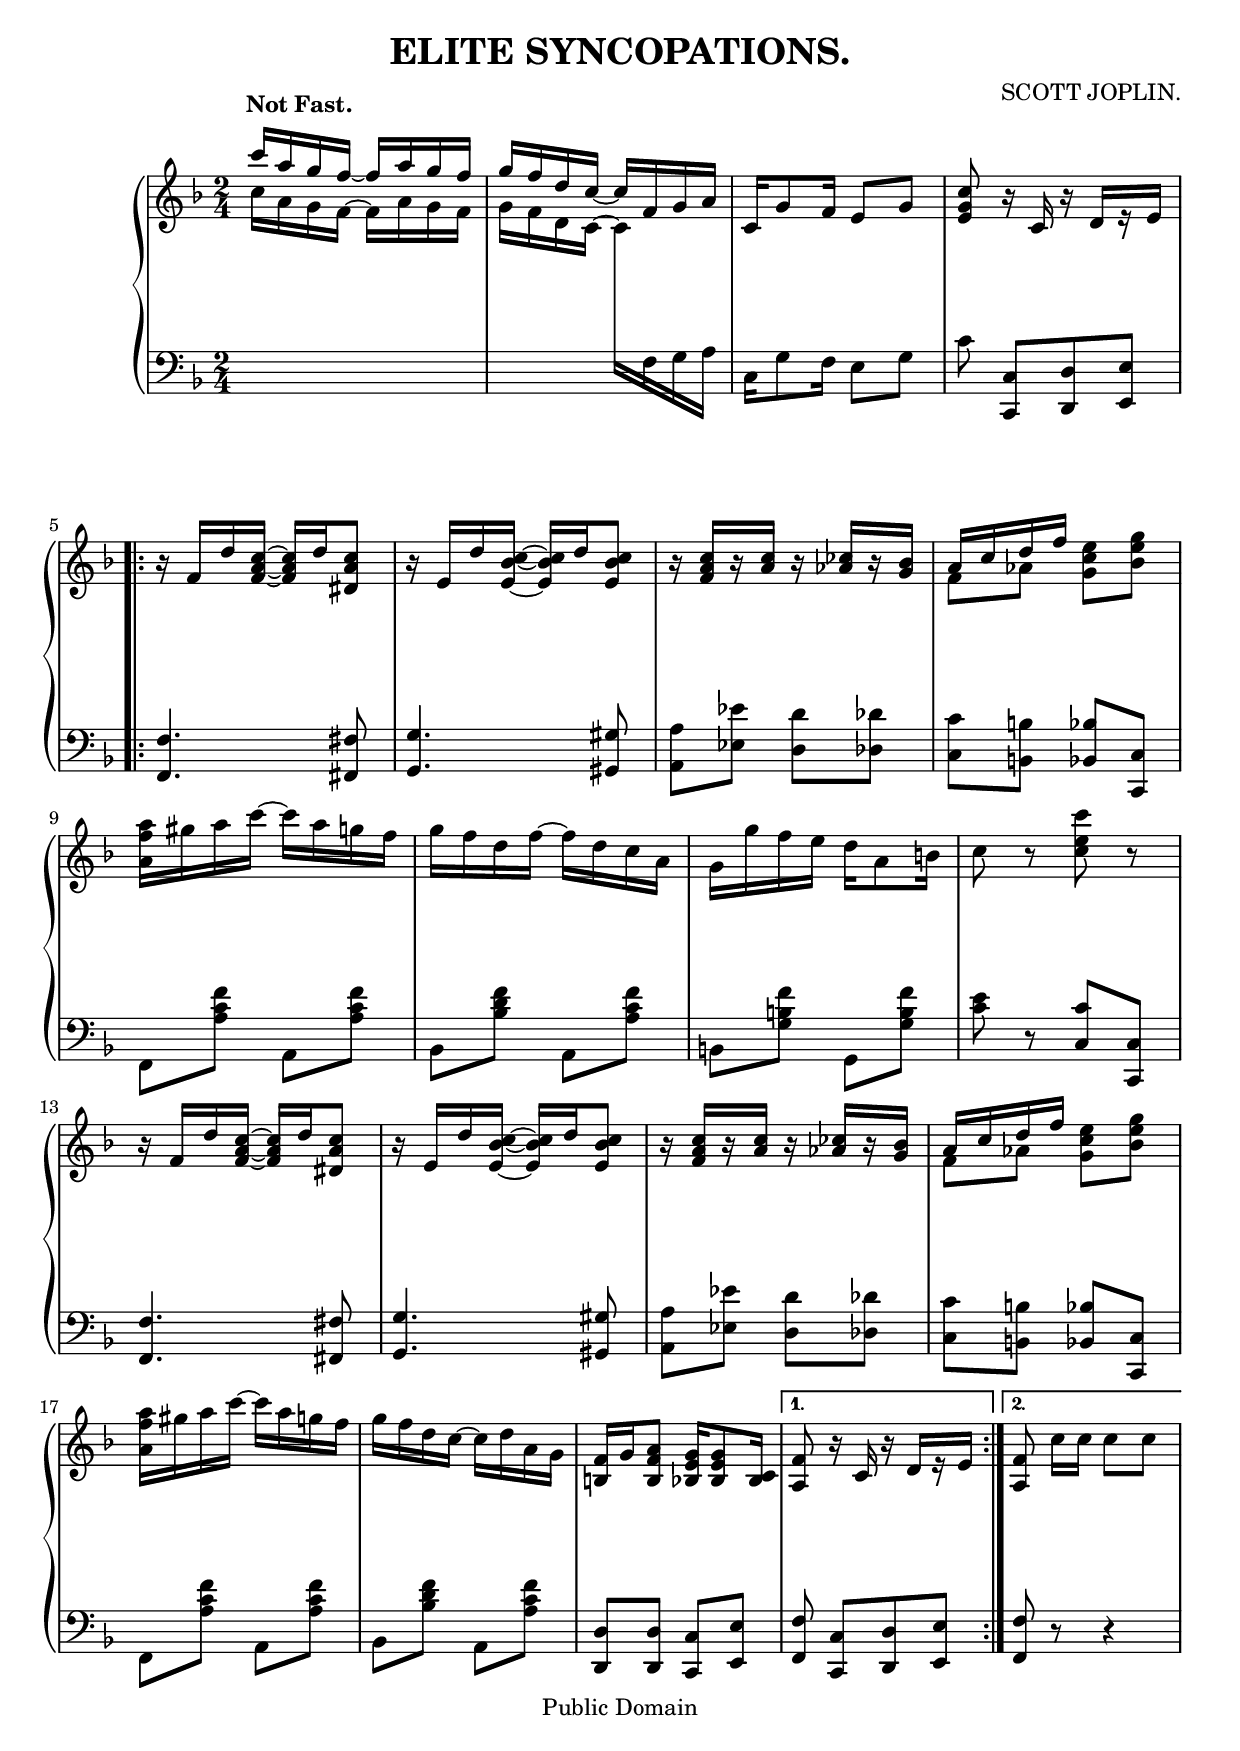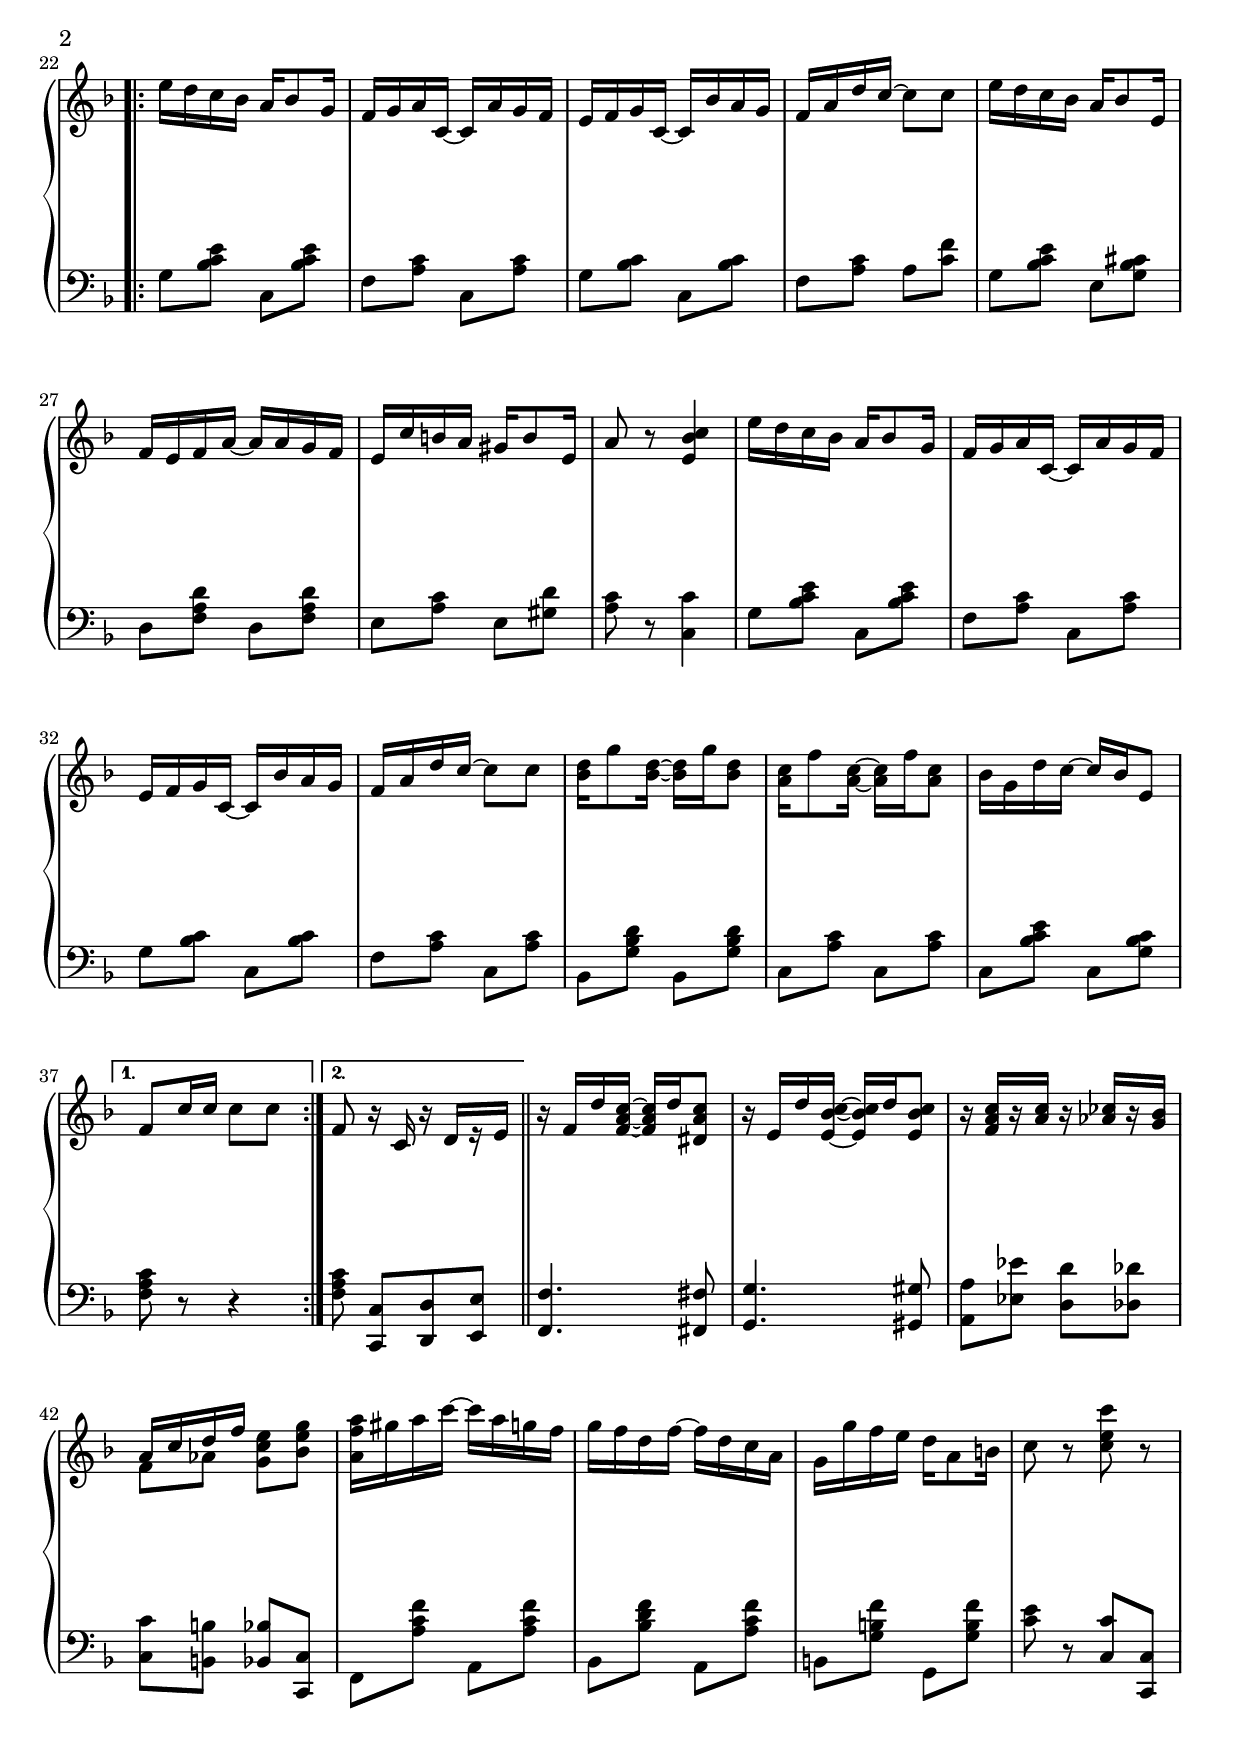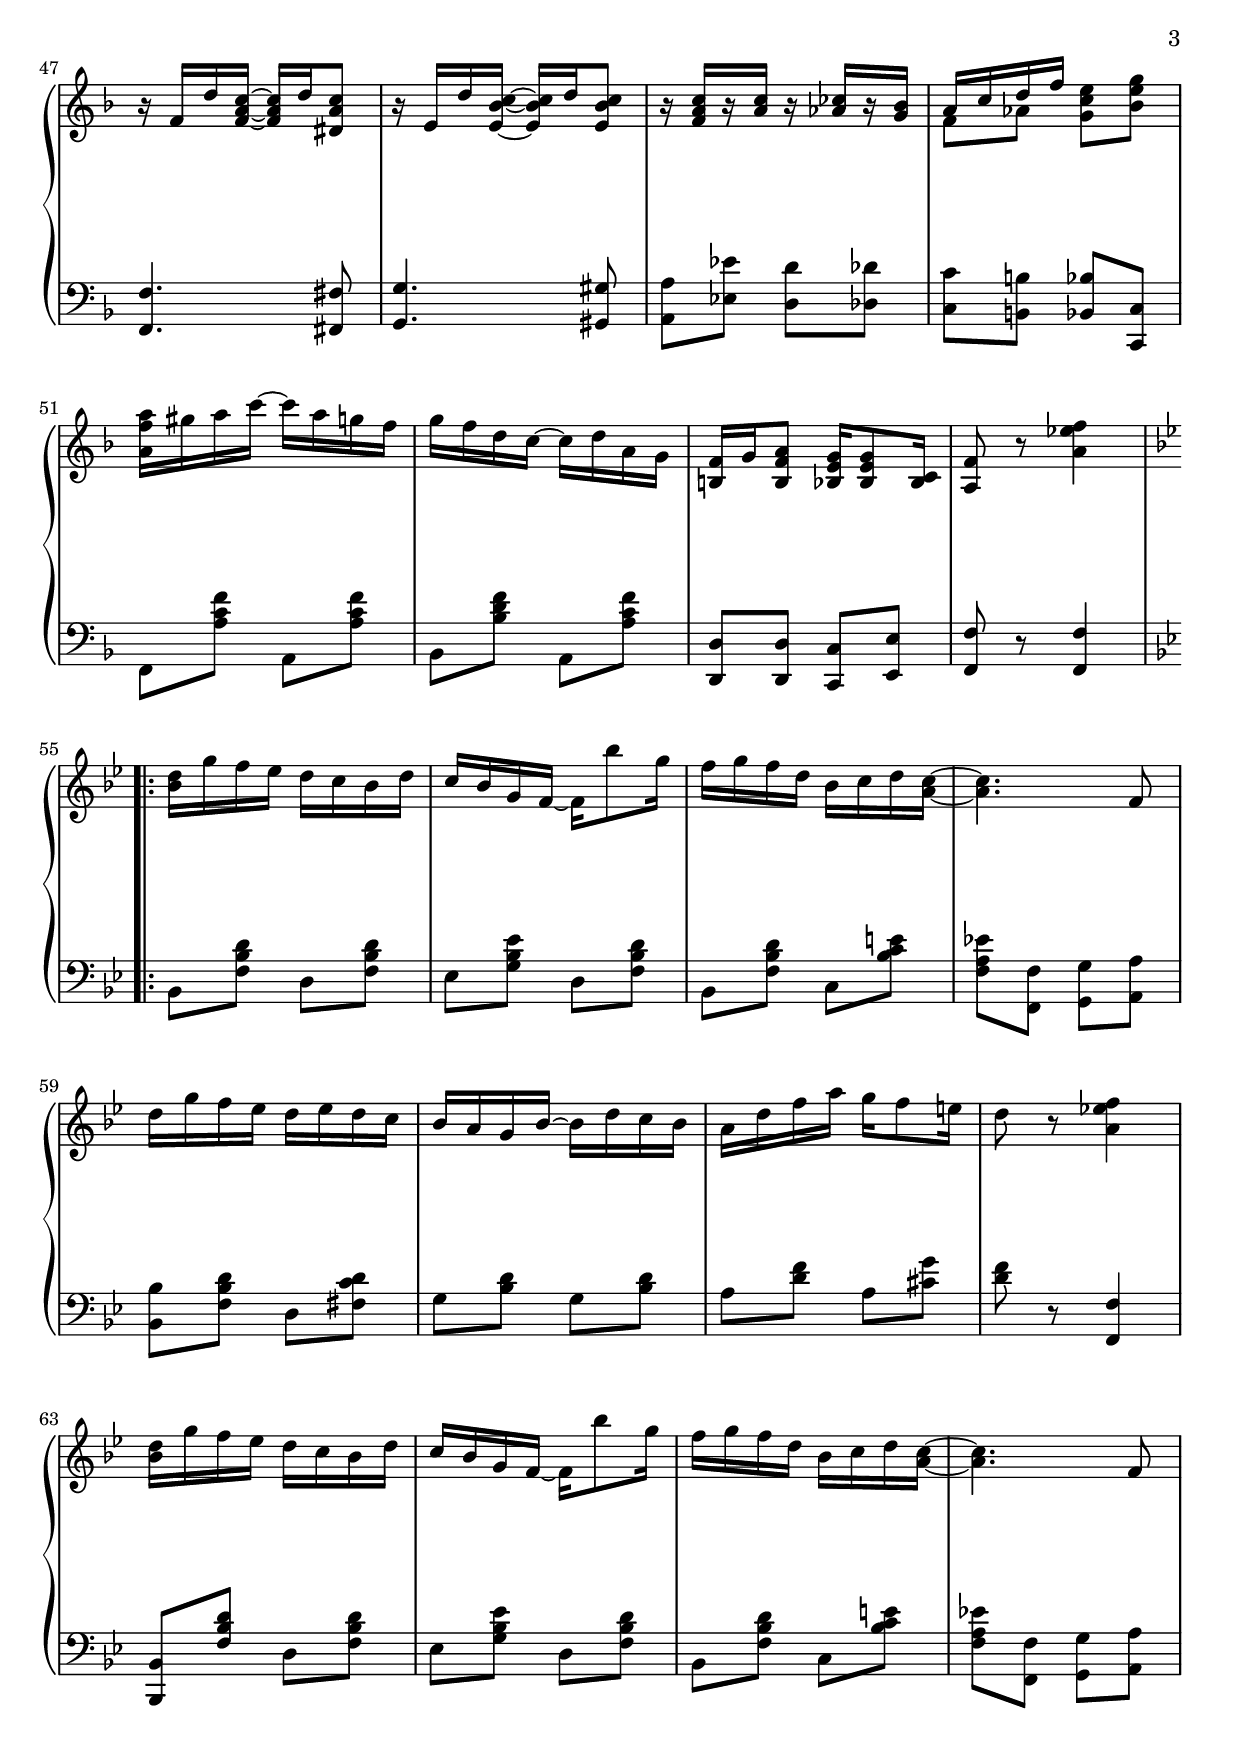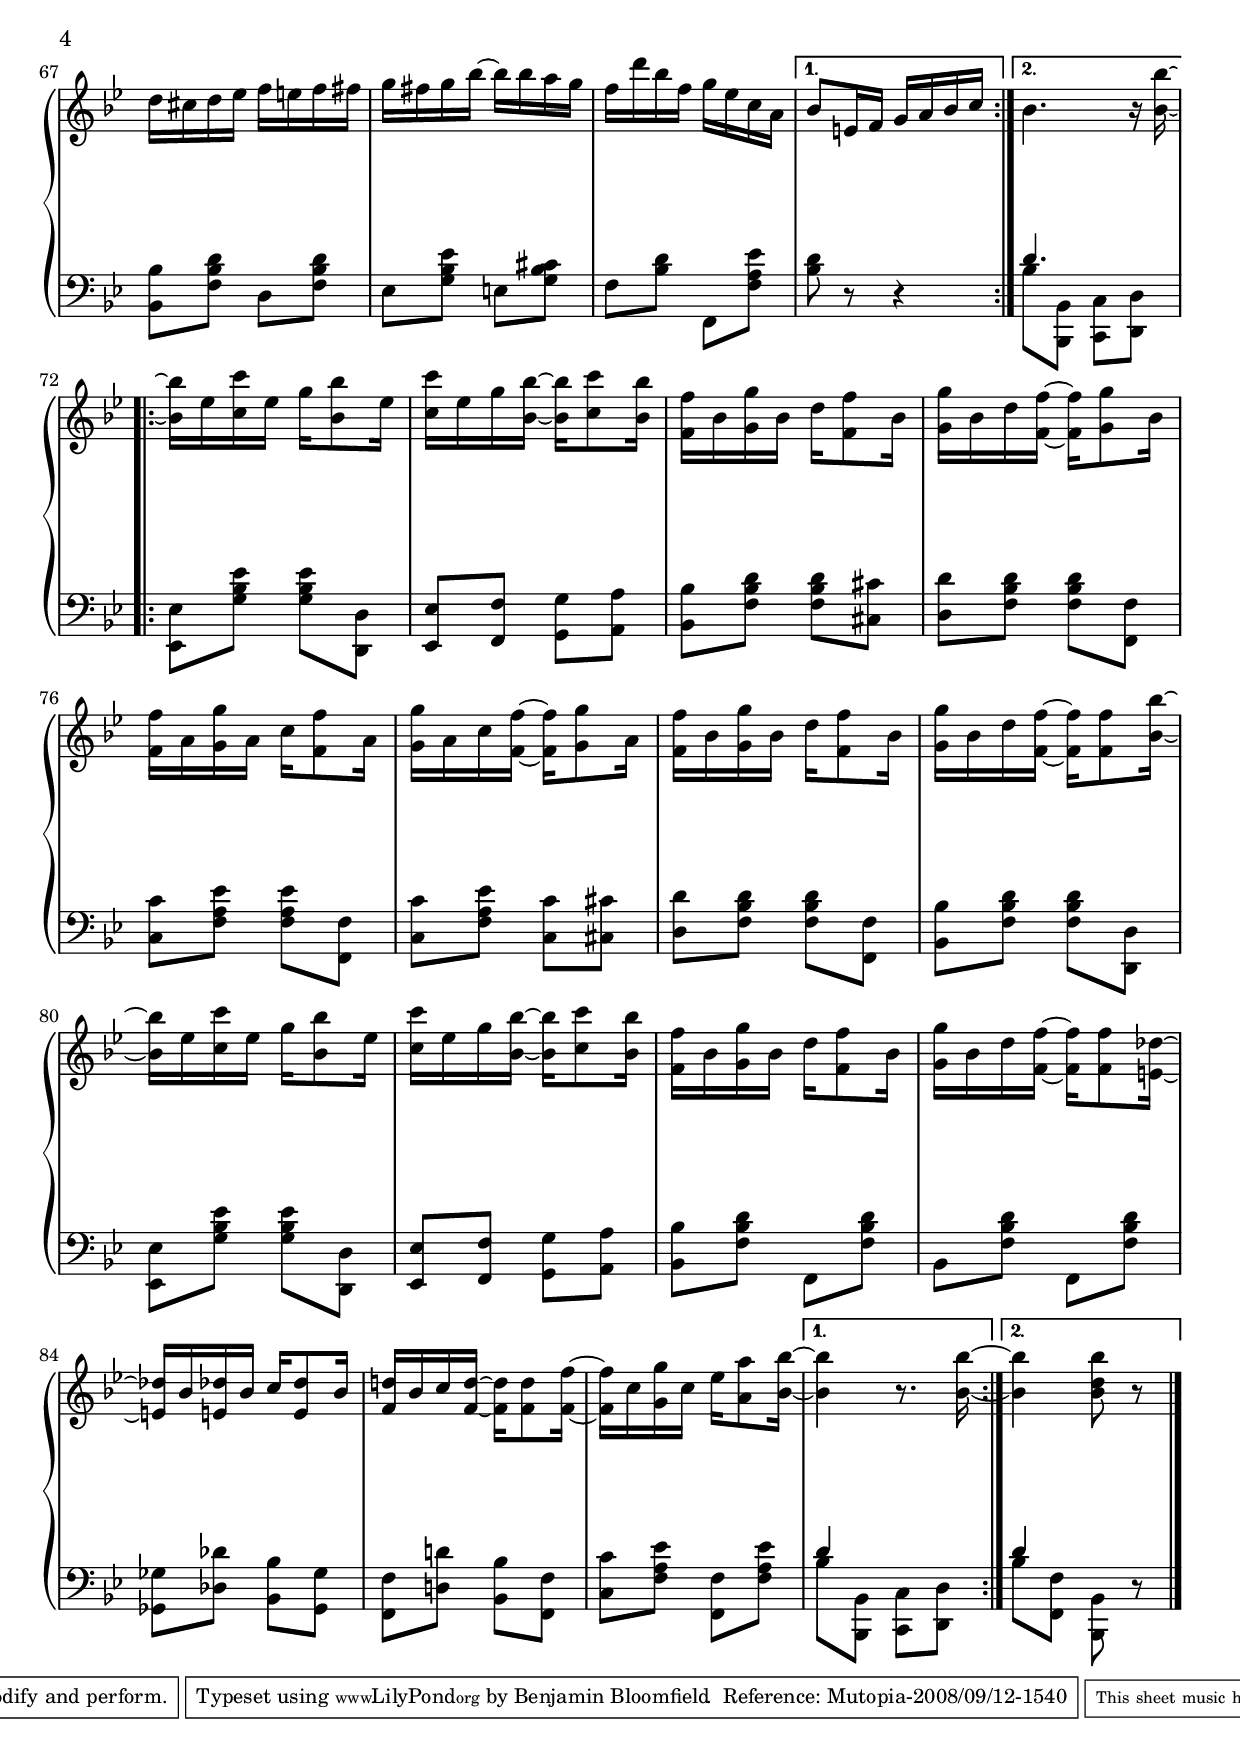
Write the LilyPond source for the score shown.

\version "2.10.10"
\include "english.ly"
\header {

 title="ELITE SYNCOPATIONS."
 composer="SCOTT JOPLIN."
 
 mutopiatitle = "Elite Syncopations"
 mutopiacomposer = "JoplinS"
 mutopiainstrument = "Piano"
 date = "1902"
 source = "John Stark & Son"
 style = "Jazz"
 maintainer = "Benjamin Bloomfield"
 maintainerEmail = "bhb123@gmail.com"
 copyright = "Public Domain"
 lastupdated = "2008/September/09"

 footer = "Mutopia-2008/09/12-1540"
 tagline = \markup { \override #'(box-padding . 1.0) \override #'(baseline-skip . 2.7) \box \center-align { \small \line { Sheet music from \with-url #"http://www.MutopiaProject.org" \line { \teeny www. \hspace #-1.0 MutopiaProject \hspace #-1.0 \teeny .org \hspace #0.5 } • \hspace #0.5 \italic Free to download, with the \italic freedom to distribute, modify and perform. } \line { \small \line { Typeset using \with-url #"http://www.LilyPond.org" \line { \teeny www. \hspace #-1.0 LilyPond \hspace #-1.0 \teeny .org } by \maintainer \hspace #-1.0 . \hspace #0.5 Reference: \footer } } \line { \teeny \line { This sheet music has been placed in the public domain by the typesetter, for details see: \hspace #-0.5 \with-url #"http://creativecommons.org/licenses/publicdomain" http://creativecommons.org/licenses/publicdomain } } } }
}

\paper {
	between-system-padding = #0.1
	between-system-space = #0.1
	ragged-last-bottom=##f
}

     upper = \relative c'' {
       \clef treble
       \key f \major
       \time 2/4

       { \stemUp
\once \override TextScript #'extra-offset = #'( -0.5 . 1 )
        c'16[^\markup \bold "Not Fast." a g f]~ f[ a g f] |
        g[ f d c]~ c] f, g a] |
        c,16[ g'8 f16] e8[ g] |
        <e g c>8 r16 c r d[ r e] \break

	\stemNeutral
         \repeat volta 2 {
         r16 f[ d' <c a f>]~ <c a f>[ d <c a ds,>8] |
         r16 e,[ d' <c bf e,>]~ <c bf e,>[ d <c bf e,>8] |
         r16 <c a f>[ r <c a>] r <cf af>[ r <bf g>] |
         << { \stemUp a[ c d f] } \\
              { \stemDown f,8[ af] } >>
         <g c e>[ <bf e g>] |

          \break
          <a f' a>16[ gs' a c]~ c[ a g f] |
          g[ f d f]~ f[ d c a] |
          g[ g' f e] d[ a8 b16] |
          c8 r <c e c'> r |

          \break
          r16 f,[ d' <c a f>]~ <c a f>[ d <c a ds,>8] |
         r16 e,[ d' <c bf e,>]~ <c bf e,>[ d <c bf e,>8] |
         r16 <c a f>[ r <c a>] r <cf af>[ r <bf g>] |
         << { \stemUp a[ c d f] } \\
              { \stemDown f,8[ af] } >>
         <g c e>[ <bf e g>] |

         \break
          <a f' a>16[ gs' a c]~ c[ a g f] |
          g[ f d c]~ c[ d a g] |
          <f b,>[ g <a f b,>8] <g e bf>16[ <g e bf>8 <c, bf>16] |
          } % end repeat
         \alternative {
           { <a f'>8 r16 c r d[ r e] }
           { <f a,>8 c'16[ c] c8[ c] }
         }

% end first page
\pageBreak
% page two

	\repeat volta 2 {
	e16[ d c bf] a[ bf8 g16] |
	f[ g a c,]~ c[ a' g f] |
	e[ f g c,]~ c[ bf' a g] |
	f[ a d c]~ c8[ c] |
	e16[ d c bf] a[ bf8 e,16]

	\break
	f[ e f a]~ a[ a g f] |
	e[ c' b a] gs[ b8 e,16] |
	a8 r <c bf e,>4 |
	e16[ d c bf] a[ bf8 g16] |
	f[ g a c,]~ c[ a' g f]

	\break
	e[ f g c,]~ c[ bf' a g] |
	f[ a d c]~ c8[ c] |
	<d bf>16[ g8 <d bf>16]~ <d bf>[ g <d bf>8] |
	<c a>16[ f8 <c a>16]~ <c a>[ f <c a>8] |
	bf16[ g d' c]~ c[ bf e,8]
	\break
	}

	\alternative {
		{ f[ c'16 c] c8[ c] }
		{ f, r16 c r d[ r e] }
	} \bar "||"
	r16 f[ d' <c a f>]~ <c a f>[ d <c a ds,>8] |
         r16 e,[ d' <c bf e,>]~ <c bf e,>[ d <c bf e,>8] |
         r16 <c a f>[ r <c a>] r <cf af>[ r <bf g>]

	\break
         << { \stemUp a[ c d f] } \\
              { \stemDown f,8[ af] } >>
         <g c e>[ <bf e g>] |
          <a f' a>16[ gs' a c]~ c[ a g f] |
          g[ f d f]~ f[ d c a] |
          g[ g' f e] d[ a8 b16] |
          c8 r <c e c'> r

\pageBreak
% Page 3

          r16 f,[ d' <c a f>]~ <c a f>[ d <c a ds,>8] |
         r16 e,[ d' <c bf e,>]~ <c bf e,>[ d <c bf e,>8] |
         r16 <c a f>[ r <c a>] r <cf af>[ r <bf g>] |
         << { \stemUp a[ c d f] } \\
              { \stemDown f,8[ af] } >>
         <g c e>[ <bf e g>] |

         \break
          <a f' a>16[ gs' a c]~ c[ a g f] |
          g[ f d c]~ c[ d a g] |
          <f b,>[ g <a f b,>8] <g e bf>16[ <g e bf>8 <c, bf>16] |
	<a f'>8 r <a' ef' f>4

	\break
	\key bf \major
	\repeat volta 2 {
	<d bf>16[ g f ef] d[ c bf d] |
	c[ bf g f]~ f[ bf'8 g16] |
	f[ g f d] bf[ c d <c a>]~ |
	<c a>4. f,8

	\break
	d'16[ g f ef] d[ ef d c] |
	bf[ a g bf]~ bf[ d c bf] |
	a[ d f a] g[ f8 e16] |
	d8 r <f ef! a,>4

	\break
	<d bf>16[ g f ef] d[ c bf d] |
	c[ bf g f]~ f[ bf'8 g16] |
	f[ g f d] bf[ c d <c a>]~ |
	<c a>4. f,8

\pageBreak
% Begin page 4

	d'16[ cs d ef] f[ e f fs] |
	g[ fs g bf]~ bf[ bf a g] |
	f[ d' bf f] g[ ef c a]
	} % end repeat
	\alternative {
		{ bf8[ e,16 f] g[ a bf c] }
		{ bf4. r16 <bf bf'>16~ }
	}

	\break
	\repeat volta 2 {
	<bf bf'>16[ ef <c c'> ef] g[ <bf bf,>8 ef,16] |
	<c c'>[ ef g <bf bf,>]~ <bf bf,>[ <c c,>8 <bf bf,>16] |
	<f f,>[ bf, <g g'> bf] d[ <f f,>8 bf,16] |
	<g g'>[ bf d <f f,>]~ <f f,>[ <g g,>8 bf,16]

	\break
	<f f'>16[ a <g g'> a] c[ <f f,>8 a,16] |
	<g g'>16[ a c <f f,>]~ <f f,>[ <g g,>8 a,16] |
	<f f'>16[ bf <g g'> bf] d[ <f f,>8 bf,16] |
	<g g'>16[ bf d <f f,>]~ <f f,>[ <f f,>8 <bf bf,>16]~

	\break

	<bf bf,>[ ef, <c c'> ef] g[ <bf bf,>8 ef,16] |
	<c c'>[ ef g <bf bf,>]~ <bf bf,>[ <c c,>8 <bf bf,>16] |
	<f f,>[ bf, <g g'> bf] d[ <f f,>8 bf,16] |
	<g g'>[ bf d <f f,>]~ <f f,>[ <f f,>8 <df e,>16]~

	\break
	<df e,>[ bf <df e,> bf] c[ <df e,>8 bf16] |
	<d! f,>16[ bf c <d f,>]~ <d f,>[ <d f,>8 <f f,>16]~ |
	<f f,>[ c <g g'> c] ef[ <a a,>8 <bf bf,>16]~
	} % end repeat
	\alternative {
		{ <bf bf,>4 r8. <bf bf,>16~ }
		{ <bf bf,>4 <bf d, bf>8 r }
	}
	\bar "|."
       }
     }
     
     lower = \relative c {
       \clef bass
       \key f \major
       \time 2/4
     
 	\stemDown \change Staff = upper
             c''16[ a g f]~ f[ a g f] |
             g[ f d c]~ c[ \change Staff = lower f, g a] \stemNeutral

       c,16[ g'8 f16] e8[ g] |
       c8 <c, c,>[ <d d,> <e e,>] \break

        \repeat volta 2 {
        <f f,>4. <fs fs,>8 |
        <g g,>4. <gs gs,>8 |
        <a a,>[ <ef ef'>] <d d'>[ <df df'>] |
        <c c'>[ <b b'>] <bf bf'>[ <c c,>] |

        \break
        f,8[ <a' c f>] a,[ <a' c f>] |
        bf,[ <bf' d f>] a,[ <a' c f>] |
        b,[ <g' b f'>] g,[ <g' b f'>] |
        <c e> r <c c,>[ <c, c,>] |

        \break
        <f f,>4. <fs fs,>8 |
        <g g,>4. <gs gs,>8 |
        <a a,>[ <ef ef'>] <d d'>[ <df df'>] |
        <c c'>[ <b b'>] <bf bf'>[ <c c,>] |

        \break
        f,8[ <a' c f>] a,[ <a' c f>] |
        bf,[ <bf' d f>] a,[ <a' c f>] |
        <d, d,>[ <d d,>] <c c,>[ <e e,>]
        } % end repeat
        \alternative {
            { <f f,> <c c,>[ <d d,> <e e,>] }
            { <f f,> r r4 }
        }
% end page 1
\pageBreak
% page two

	\repeat volta 2 {

	g8[ <bf c e>] c,[ <bf' c e>] |
	f[ <a c>] c,[ <a' c>] |
	g[ <bf c>] c,[ <bf' c>] |
	f[ <a c>] a[ <c f>] |
	g[ <bf c e>] e,[ <g bf cs>]

	\break
	d[ <f a d>] d[ <f a d>] |
	e[ <a c>] e[ <gs d'>] |
	<a c> r <c c,>4 |
	g8[ <bf c e>] c,[ <bf' c e>] |
	f[ <a c>] c,[ <a' c>]

	\break
	g[ <bf c>] c,[ <bf' c>] |
	f[ <a c>] c,[ <a' c>] |
	bf,[ <g' bf d>] bf,[ <g' bf d>] |
	c,[ <a' c>] c,[ <a' c>] |
	c,[ <bf' c e>] c,[ <g' bf c>]
	\break
	} % end repeat

	\alternative {
		{ <f a c> r r4 }
		{ <f a c>8 <c c,>[ <d d,> <e e,>] }
	} \bar "||"
	<f f,>4. <fs fs,>8 |
	<g g,>4. <gs gs,>8 |
	<a a,>[ <ef ef'>] <d d'>[ <df df'>] 

	\break
	<c c'>[ <b b'>] <bf bf'>[ <c c,>] |
	f,8[ <a' c f>] a,[ <a' c f>] |
	bf,[ <bf' d f>] a,[ <a' c f>] |
	b,[ <g' b f'>] g,[ <g' b f'>] |
	<c e> r <c c,>[ <c, c,>] |

\pageBreak
% page Three
        <f f,>4. <fs fs,>8 |
        <g g,>4. <gs gs,>8 |
        <a a,>[ <ef ef'>] <d d'>[ <df df'>] |
        <c c'>[ <b b'>] <bf bf'>[ <c c,>] |

        \break
        f,8[ <a' c f>] a,[ <a' c f>] |
        bf,[ <bf' d f>] a,[ <a' c f>] |
        <d, d,>[ <d d,>] <c c,>[ <e e,>]
	<f f,> r <f f,>4

	\break
	\key bf \major
	\repeat volta 2 {
	bf,8[ <f' bf d>] d[ <f bf d>] |
	ef[ <g bf ef>] d[ <f bf d>] |
	bf,[ <f' bf d>] c[ <bf' c e>] |
	<f a ef'!>[ <f f,>] <g g,>[ <a a,>]

	\break
	<bf bf,>[ <f bf d>] d[ <fs c' d>] |
	g[ <bf d>] g[ <bf d>] |
	a[ <d f>] a[ <cs g'>] |
	<d f> r <f, f,>4

	\break
	<bf, bf,>8[ <f' bf d>] d[ <f bf d>] |
	ef[ <g bf ef>] d[ <f bf d>] |
	bf,[ <f' bf d>] c[ <bf' c e>] |
	<f a ef'!>[ <f f,>] <g g,>[ <a a,>]

%\pageBreak
% Begin Page 4

	<bf bf,>[ <f bf d>] d[ <f bf d>] |
	ef[ <g bf ef>] e[ <g bf cs>] |
	f[ <bf d>] f,[ <f' a ef'>]
	} % end repeat
	\alternative {
		{ <bf d> r r4 }
		{ << d4. \\ {bf8[ <bf, bf,>] <c c,>[ <d d,>] } >> }
	}

	\break
	\repeat volta 2 {
	<ef ef,>[ <g bf ef>] <g bf ef>[ <d d,>] |
	<ef ef,>[ <f f,>] <g g,>[ <a a,>] |
	<bf bf,>[ <d bf f>] <d bf f>[ <cs cs,>] |
	<d d,>[ <d bf f>] <d bf f>[ <f, f,>]

	\break
	<c c'>[ <f a ef'>] <f a ef'>[ <f f,>] |
	<c c'>[ <f a ef'>] <c c'>[ <cs cs'>] |
	<d d'>[ <f bf d>] <f bf d>[ <f f,>] |
	<bf bf,>[ <d bf f>] <d bf f>[ <d, d,>]

	\break
	<ef ef,>[ <g bf ef>] <g bf ef>[ <d d,>] |
	<ef ef,>[ <f f,>] <g g,>[ <a a,>] |
	<bf bf,>[ <d bf f>] f,,[ <f' bf d>] |
	bf,[ <f' bf d>] f,[ <f' bf d>]

	\break
	<gf gf,>[ <df df'>] <bf bf'>[ <gf gf'>] |
	<f f'>[ <d'! d'!>] <bf bf'>[ <f f'>] |
	<c' c'>[ <f a ef'>] <f f,>[ <f a ef'>] |
	} % end repeat
	\alternative {
		{ << {d'4 s} \\ {bf8[ <bf, bf,>] <c c,>[ <d d,>] } >> }
		{ << {d'4 s8} \\ {bf8[ <f f,>] <bf, bf,> } >> r }
	}
	\bar "|."
     }
     
     dynamics = {
          \skip 2 * 4 |
          \skip 2 * 4 |
          \skip 2 * 4 |
          \skip 2 * 4 |
          \skip 2 * 5 |

% page 2

	\skip 2 * 5 |
	\skip 2 * 5 |
	\skip 2 * 5 |
	\skip 2 % repeat 8va
	\skip 2 * 4 |
	\skip 2 * 5 |

% page 3

	\skip 2 * 4 |
	\skip 2 * 4 |
	\skip 2 * 4 |
	\skip 2 * 4 |
	\skip 2 * 4 |

% page 4

	\skip 2 * 5 |
	\skip 2 * 4 |
	\skip 2 * 4 |
	\skip 2 * 4 |
	\skip 2 * 5

%       s2\fff\> s4
%       s\!\pp
     }
     
     pedal = {
%       s2\sustainDown s2\sustainUp
     }
     
     \score {
       \new PianoStaff <<
         \new Staff = "upper" \upper
         \new Dynamics = "dynamics" \dynamics
         \new Staff = "lower" <<
           \clef bass
           \lower
         >>
         \new Dynamics = "pedal" \pedal
       >>
       \layout {
         \context {
           \type "Engraver_group"
           \name Dynamics
           \alias Voice % So that \cresc works, for example.
           \consists "Output_property_engraver"
     
           \override VerticalAxisGroup #'minimum-Y-extent = #'(-1 . 1)
           pedalSustainStrings = #'("Ped." "*Ped." "*")
           pedalUnaCordaStrings = #'("una corda" "" "tre corde")
     
           \consists "Piano_pedal_engraver"
           \consists "Script_engraver"
           \consists "Dynamic_engraver"
           \consists "Text_engraver"
     
           \override TextScript #'font-size = #2
           \override TextScript #'font-shape = #'italic
           \override DynamicText #'extra-offset = #'(0 . 2.5)
           \override Hairpin #'extra-offset = #'(0 . 2.5)
     
           \consists "Skip_event_swallow_translator"
     
           \consists "Axis_group_engraver"
         }
         \context {
           \PianoStaff
           \accepts Dynamics
           \override VerticalAlignment #'forced-distance = #7
         }
       }
     }
     \score {
	\unfoldRepeats
       \new PianoStaff <<
         \new Staff = "upper" << \upper \dynamics >>
         \new Staff = "lower" << \lower \dynamics >>
         \new Dynamics = "pedal" \pedal
       >>
       \midi {
         \context {
           \type "Performer_group"
           \name Dynamics
           \consists "Piano_pedal_performer"
         }
         \context {
           \PianoStaff
           \accepts Dynamics
         }
       }
     }
